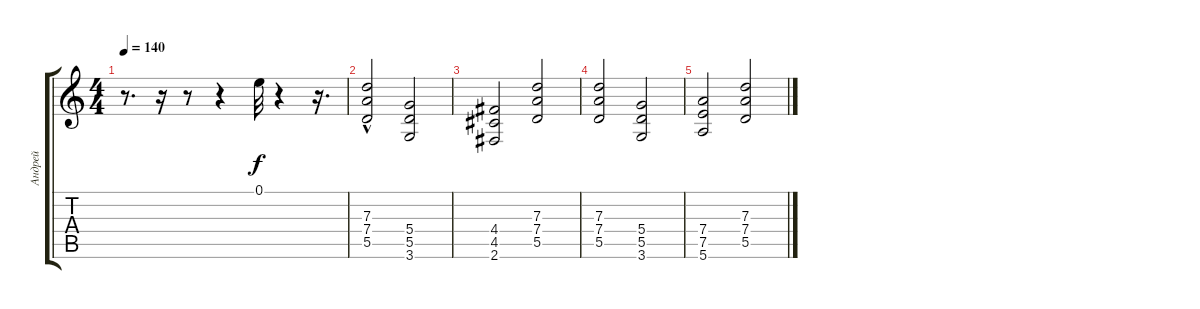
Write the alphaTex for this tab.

\track ("Андрей" "Андрей") {instrument distortionguitar}
\staff {score tabs}
\tuning (E4 B3 G3 D3 A2 E2) {hide}
\ts (4 4)
\tempo 140
\clef g2
\ks c
r.8{d dy f} r.16 r.8 r.4 0.1{t}.32 r.4 r.16{d} |
(7.3{hac} 7.4{hac} 5.5).2 (5.4 5.5 3.6).2 |
(4.4 4.5 2.6).2 (7.3 7.4 5.5).2 |
(7.3 7.4 5.5).2 (5.4 5.5 3.6).2 |
(7.4 7.5 5.6).2 (7.3 7.4 5.5).2
